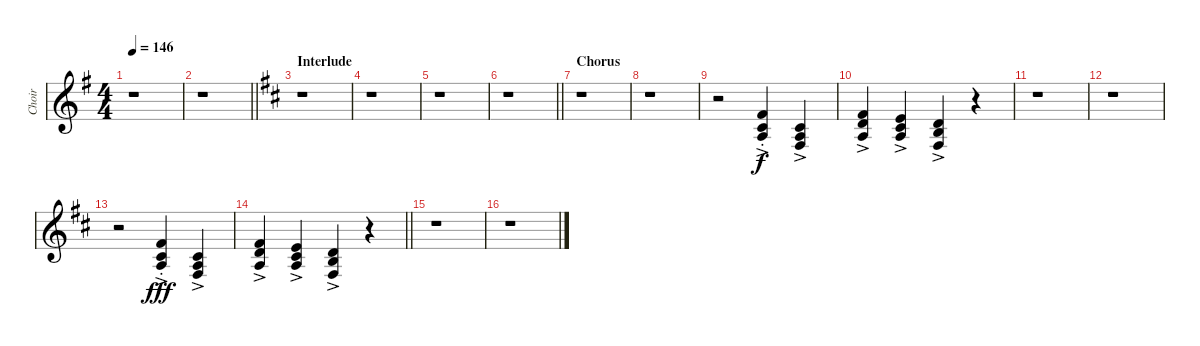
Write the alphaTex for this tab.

\track ("Choir" "Choir") {instrument choiraahs}
\staff {score}
\tuning (E4 B3 G3 D3 A2 E2) {hide}
\ts (4 4)
\tempo 146
\clef g2
\ks eminor
r.1{dy fff} |
\barLineRight lightlight
r.1 |
\section ("" "Interlude")
\ks bminor
r.1 |
r.1 |
r.1 |
\barLineRight lightlight
r.1 |
\section ("" "Chorus")
r.1 |
r.1 |
r.2{volume 5} (2.1{ac st} 2.2{ac st} 2.3{ac st}).4{dy f} (2.2{ac} 2.3{ac} 4.4{ac}).4 |
(2.1{ac} 3.2{ac} 2.3{ac}).4 (0.1{ac} 2.2{ac} 2.3{ac}).4 (3.2{ac} 4.3{ac} 4.4{ac}).4 r.4 |
r.1 |
r.1 |
r.2 (2.1{ac st} 2.2{ac st} 2.3{ac st}).4{dy fff} (2.2{ac} 2.3{ac} 4.4{ac}).4 |
\barLineRight lightlight
(2.1{ac} 3.2{ac} 2.3{ac}).4 (0.1{ac} 2.2{ac} 2.3{ac}).4 (3.2{ac} 4.3{ac} 4.4{ac}).4 r.4 |
\section ("" "")
r.1 |
r.1
